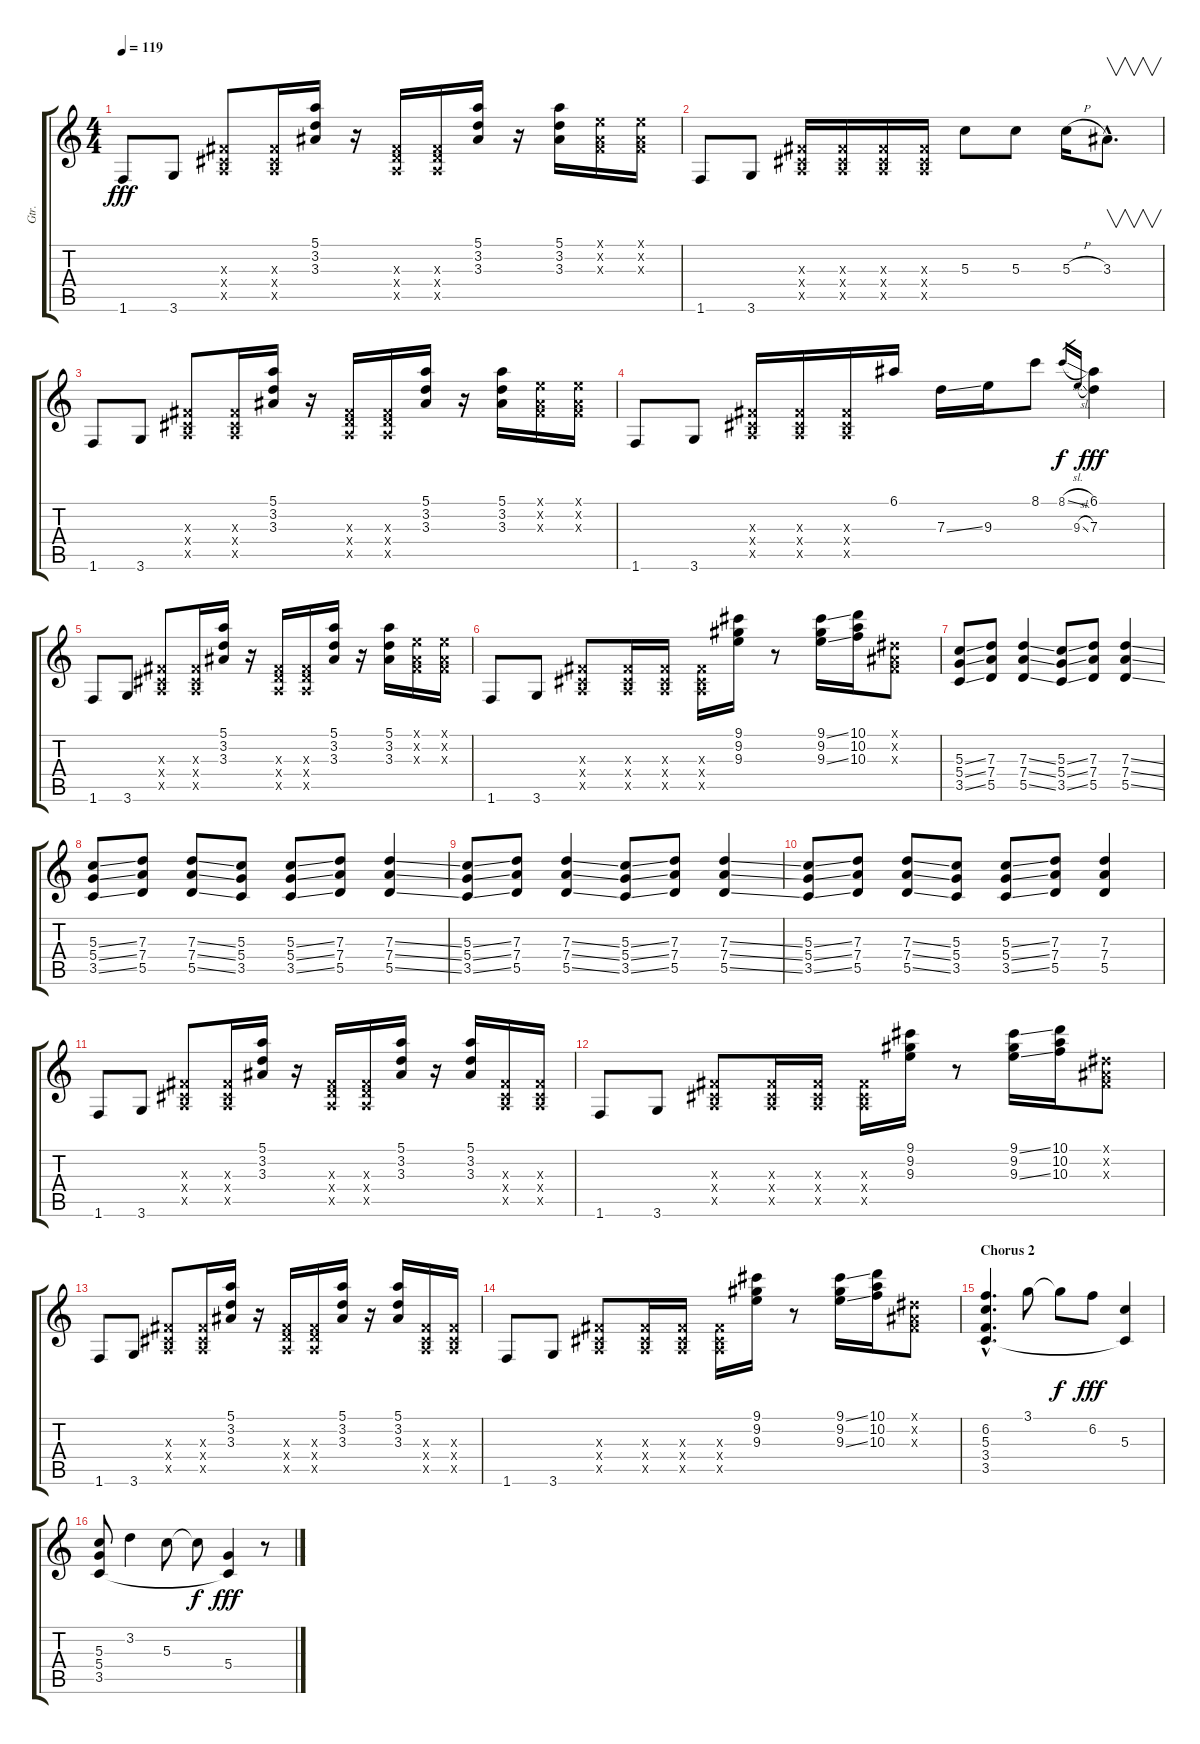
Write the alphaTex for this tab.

\track ("Gtr." "Gtr.") {instrument overdrivenguitar}
\staff {score tabs}
\tuning (E4 B3 G3 D3 A2 E2) {hide}
\ts (4 4)
\tempo 119
\clef g2
\ks c
1.6.8{dy fff} 3.6.8 (-1.3{x} -1.4{x} 0.5{x}).8 (-1.3{x} -1.4{x} 0.5{x}).16 (5.1 3.2 3.3).16 r.16 (-1.3{x} 0.4{x} 0.5{x}).16 (-1.3{x} 0.4{x} 0.5{x}).16 (5.1 3.2 3.3).16 r.16 (5.1 3.2 3.3).16 (0.1{x} -1.2{x} -1.3{x}).16 (0.1{x} -1.2{x} -1.3{x}).16 |
1.6.8 3.6.8 (-1.3{x} -1.4{x} 0.5{x}).16 (-1.3{x} -1.4{x} 0.5{x}).16 (-1.3{x} -1.4{x} 0.5{x}).16 (-1.3{x} -1.4{x} 0.5{x}).16 5.3.8 5.3.8 5.3{h}.16 3.3{hac}.8{v d} |
1.6.8 3.6.8 (-1.3{x} -1.4{x} 0.5{x}).8 (-1.3{x} -1.4{x} 0.5{x}).16 (5.1 3.2 3.3).16 r.16 (-1.3{x} 0.4{x} 0.5{x}).16 (-1.3{x} 0.4{x} 0.5{x}).16 (5.1 3.2 3.3).16 r.16 (5.1 3.2 3.3).16 (0.1{x} -1.2{x} -1.3{x}).16 (0.1{x} -1.2{x} -1.3{x}).16 |
1.6.8 3.6.8 (-1.3{x} -1.4{x} 0.5{x}).16 (-1.3{x} -1.4{x} 0.5{x}).16 (-1.3{x} -1.4{x} 0.5{x}).16 6.1.16 7.3{ss}.16 9.3.16 8.1.8 8.1{sl}.16{gr dy f} 9.3{sl}.16{gr} (6.1 7.3).4{dy fff} |
1.6.8 3.6.8 (-1.3{x} -1.4{x} 0.5{x}).8 (-1.3{x} -1.4{x} 0.5{x}).16 (5.1 3.2 3.3).16 r.16 (-1.3{x} 0.4{x} 0.5{x}).16 (-1.3{x} 0.4{x} 0.5{x}).16 (5.1 3.2 3.3).16 r.16 (5.1 3.2 3.3).16 (0.1{x} -1.2{x} -1.3{x}).16 (0.1{x} -1.2{x} -1.3{x}).16 |
1.6.8 3.6.8 (-1.3{x} -1.4{x} 0.5{x}).8 (-1.3{x} -1.4{x} 0.5{x}).16 (-1.3{x} -1.4{x} 0.5{x}).16 (-1.3{x} -1.4{x} 0.5{x}).16 (9.1 9.2 9.3).16 r.8 (9.1{ss} 9.2 9.3{ss}).16 (10.1 10.2 10.3).16 (-1.1{x} -1.2{x} -1.3{x}).8 |
(5.3{ss} 5.4{ss} 3.5{ss}).8 (7.3 7.4 5.5).8 (7.3{ss} 7.4{ss} 5.5{ss}).4 (5.3{ss} 5.4{ss} 3.5{ss}).8 (7.3 7.4 5.5).8 (7.3{ss} 7.4{ss} 5.5{ss}).4 |
(5.3{ss} 5.4{ss} 3.5{ss}).8 (7.3 7.4 5.5).8 (7.3{ss} 7.4{ss} 5.5{ss}).8 (5.3 5.4 3.5).8 (5.3{ss} 5.4{ss} 3.5{ss}).8 (7.3 7.4 5.5).8 (7.3{ss} 7.4{ss} 5.5{ss}).4 |
(5.3{ss} 5.4{ss} 3.5{ss}).8 (7.3 7.4 5.5).8 (7.3{ss} 7.4{ss} 5.5{ss}).4 (5.3{ss} 5.4{ss} 3.5{ss}).8 (7.3 7.4 5.5).8 (7.3{ss} 7.4{ss} 5.5{ss}).4 |
(5.3{ss} 5.4{ss} 3.5{ss}).8 (7.3 7.4 5.5).8 (7.3{ss} 7.4{ss} 5.5{ss}).8 (5.3 5.4 3.5).8 (5.3{ss} 5.4{ss} 3.5{ss}).8 (7.3 7.4 5.5).8 (7.3 7.4 5.5).4 |
1.6.8 3.6.8 (-1.3{x} -1.4{x} 0.5{x}).8 (-1.3{x} -1.4{x} 0.5{x}).16 (5.1 3.2 3.3).16 r.16 (-1.3{x} 0.4{x} 0.5{x}).16 (-1.3{x} 0.4{x} 0.5{x}).16 (5.1 3.2 3.3).16 r.16 (5.1 3.2 3.3).16 (-1.3{x} -1.4{x} 0.5{x}).16 (-1.3{x} -1.4{x} 0.5{x}).16 |
1.6.8 3.6.8 (-1.3{x} -1.4{x} 0.5{x}).8 (-1.3{x} -1.4{x} 0.5{x}).16 (-1.3{x} -1.4{x} 0.5{x}).16 (-1.3{x} -1.4{x} 0.5{x}).16 (9.1 9.2 9.3).16 r.8 (9.1{ss} 9.2 9.3{ss}).16 (10.1 10.2 10.3).16 (-1.1{x} -1.2{x} -1.3{x}).8 |
1.6.8 3.6.8 (-1.3{x} -1.4{x} 0.5{x}).8 (-1.3{x} -1.4{x} 0.5{x}).16 (5.1 3.2 3.3).16 r.16 (-1.3{x} 0.4{x} 0.5{x}).16 (-1.3{x} 0.4{x} 0.5{x}).16 (5.1 3.2 3.3).16 r.16 (5.1 3.2 3.3).16 (-1.3{x} -1.4{x} 0.5{x}).16 (-1.3{x} -1.4{x} 0.5{x}).16 |
1.6.8 3.6.8 (-1.3{x} -1.4{x} 0.5{x}).8 (-1.3{x} -1.4{x} 0.5{x}).16 (-1.3{x} -1.4{x} 0.5{x}).16 (-1.3{x} -1.4{x} 0.5{x}).16 (9.1 9.2 9.3).16 r.8 (9.1{ss} 9.2 9.3{ss}).16 (10.1 10.2 10.3).16 (-1.1{x} -1.2{x} -1.3{x}).8 |
\section ("" "Chorus 2")
(6.2{hac} 5.3{hac} 3.4{hac} 3.5{hac}).4{d} 3.1.8 3.1{t}.8{dy f} 6.2.8{dy fff} (5.3 3.5{t}).4 |
(5.3 5.4 3.5).8 3.2.4 5.3.8 5.3{t}.8{dy f} (5.4 3.5{t}).4{dy fff} r.8
